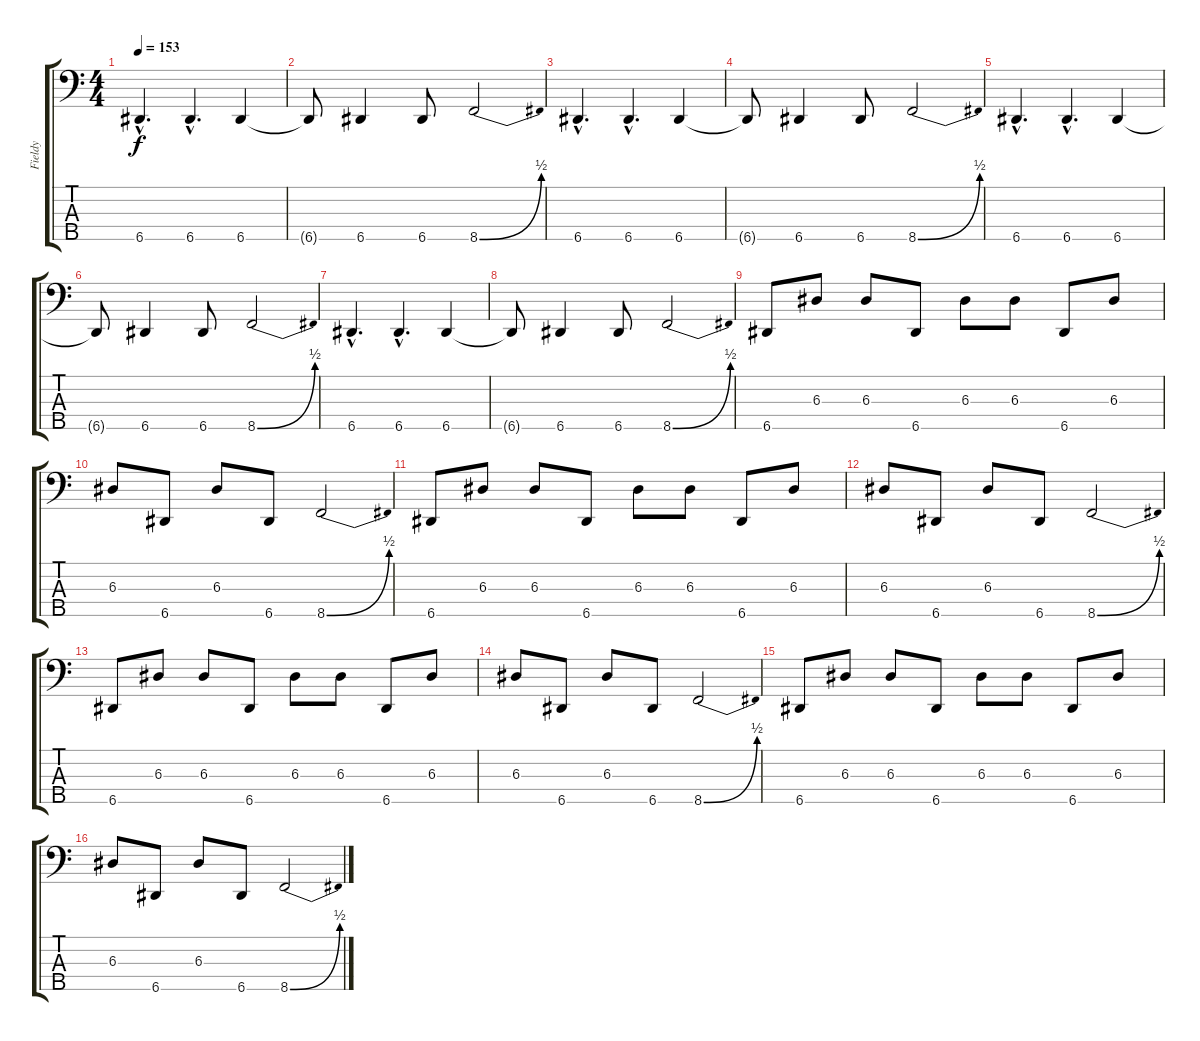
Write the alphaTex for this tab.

\track ("Fieldy" "Fieldy") {instrument slapbass1}
\staff {score tabs}
\tuning (G2 D2 A1 E1 A0) {hide}
\ts (4 4)
\tempo 153
\clef f4
\ks c
6.5{hac}.4{d dy f instrument electricbassfinger} 6.5{hac}.4{d} 6.5.4 |
6.5{t}.8 6.5.4 6.5.8 8.5{be (bend 0 0 60 2)}.2 |
6.5{hac}.4{d instrument electricbassfinger} 6.5{hac}.4{d} 6.5.4 |
6.5{t}.8 6.5.4 6.5.8 8.5{be (bend 0 0 60 2)}.2 |
6.5{hac}.4{d instrument electricbassfinger} 6.5{hac}.4{d} 6.5.4 |
6.5{t}.8 6.5.4 6.5.8 8.5{be (bend 0 0 60 2)}.2 |
6.5{hac}.4{d instrument electricbassfinger} 6.5{hac}.4{d} 6.5.4 |
6.5{t}.8 6.5.4 6.5.8 8.5{be (bend 0 0 60 2)}.2 |
6.5.8{instrument slapbass1} 6.3.8 6.3.8 6.5.8 6.3.8 6.3.8 6.5.8 6.3.8 |
6.3.8 6.5.8 6.3.8 6.5.8 8.5{be (bend 0 0 60 2)}.2 |
6.5.8 6.3.8 6.3.8 6.5.8 6.3.8 6.3.8 6.5.8 6.3.8 |
6.3.8 6.5.8 6.3.8 6.5.8 8.5{be (bend 0 0 60 2)}.2 |
6.5.8 6.3.8 6.3.8 6.5.8 6.3.8 6.3.8 6.5.8 6.3.8 |
6.3.8 6.5.8 6.3.8 6.5.8 8.5{be (bend 0 0 60 2)}.2 |
6.5.8 6.3.8 6.3.8 6.5.8 6.3.8 6.3.8 6.5.8 6.3.8 |
6.3.8 6.5.8 6.3.8 6.5.8 8.5{be (bend 0 0 60 2)}.2
